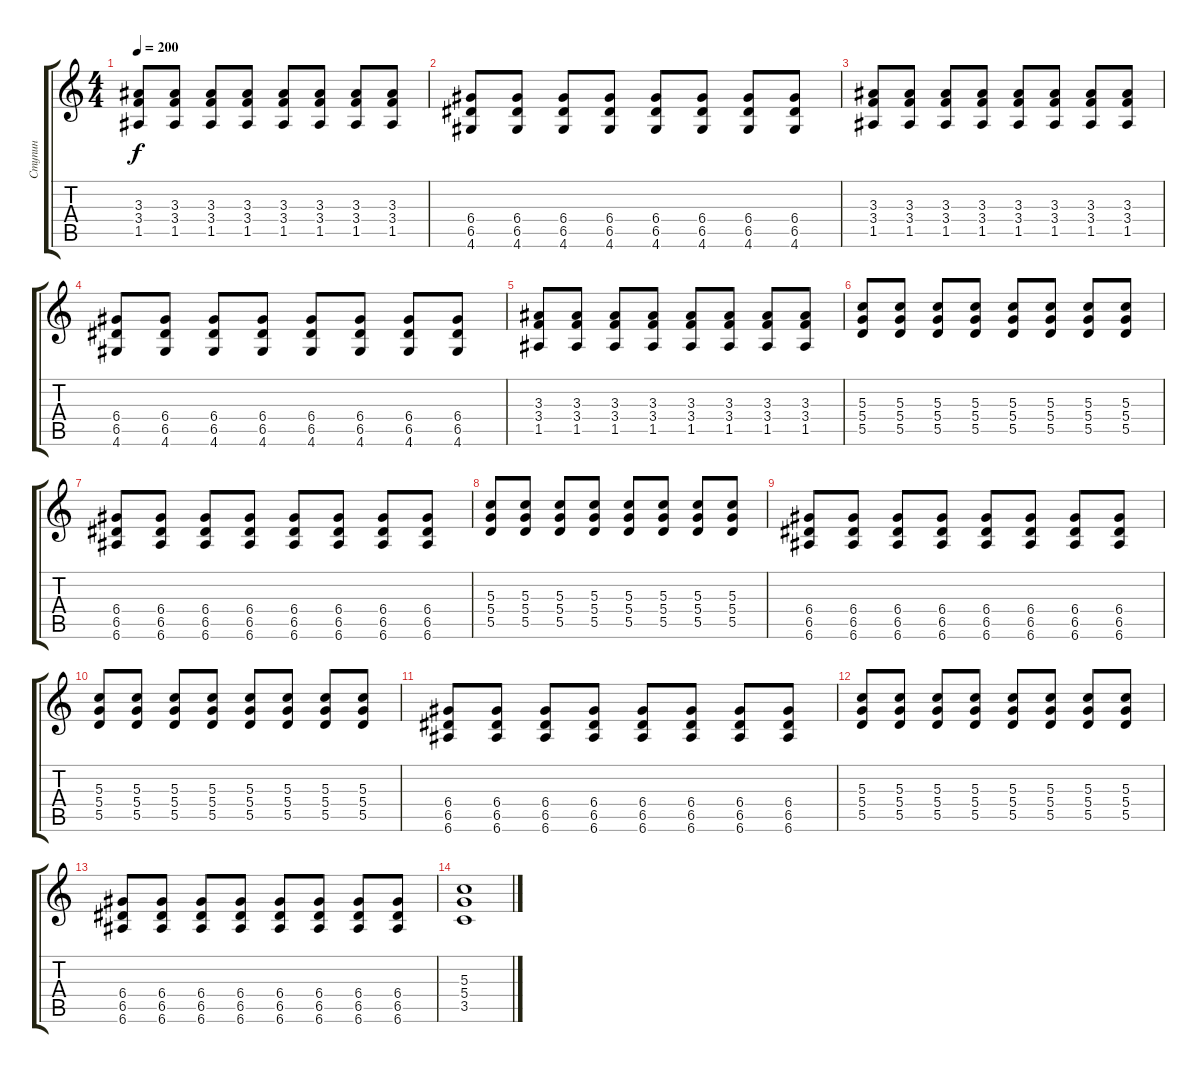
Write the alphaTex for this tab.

\track ("Ступин" "Ступин") {instrument overdrivenguitar}
\staff {score tabs}
\tuning (E4 B3 G3 D3 A2 E2) {hide}
\ts (4 4)
\tempo 200
\clef g2
\ks c
(3.3 3.4 1.5).8{dy f} (3.3 3.4 1.5).8 (3.3 3.4 1.5).8 (3.3 3.4 1.5).8 (3.3 3.4 1.5).8 (3.3 3.4 1.5).8 (3.3 3.4 1.5).8 (3.3 3.4 1.5).8 |
(6.4 6.5 4.6).8 (6.4 6.5 4.6).8 (6.4 6.5 4.6).8 (6.4 6.5 4.6).8 (6.4 6.5 4.6).8 (6.4 6.5 4.6).8 (6.4 6.5 4.6).8 (6.4 6.5 4.6).8 |
(3.3 3.4 1.5).8 (3.3 3.4 1.5).8 (3.3 3.4 1.5).8 (3.3 3.4 1.5).8 (3.3 3.4 1.5).8 (3.3 3.4 1.5).8 (3.3 3.4 1.5).8 (3.3 3.4 1.5).8 |
(6.4 6.5 4.6).8 (6.4 6.5 4.6).8 (6.4 6.5 4.6).8 (6.4 6.5 4.6).8 (6.4 6.5 4.6).8 (6.4 6.5 4.6).8 (6.4 6.5 4.6).8 (6.4 6.5 4.6).8 |
(3.3 3.4 1.5).8 (3.3 3.4 1.5).8 (3.3 3.4 1.5).8 (3.3 3.4 1.5).8 (3.3 3.4 1.5).8 (3.3 3.4 1.5).8 (3.3 3.4 1.5).8 (3.3 3.4 1.5).8 |
(5.3 5.4 5.5).8 (5.3 5.4 5.5).8 (5.3 5.4 5.5).8 (5.3 5.4 5.5).8 (5.3 5.4 5.5).8 (5.3 5.4 5.5).8 (5.3 5.4 5.5).8 (5.3 5.4 5.5).8 |
(6.4 6.5 6.6).8 (6.4 6.5 6.6).8 (6.4 6.5 6.6).8 (6.4 6.5 6.6).8 (6.4 6.5 6.6).8 (6.4 6.5 6.6).8 (6.4 6.5 6.6).8 (6.4 6.5 6.6).8 |
(5.3 5.4 5.5).8 (5.3 5.4 5.5).8 (5.3 5.4 5.5).8 (5.3 5.4 5.5).8 (5.3 5.4 5.5).8 (5.3 5.4 5.5).8 (5.3 5.4 5.5).8 (5.3 5.4 5.5).8 |
(6.4 6.5 6.6).8 (6.4 6.5 6.6).8 (6.4 6.5 6.6).8 (6.4 6.5 6.6).8 (6.4 6.5 6.6).8 (6.4 6.5 6.6).8 (6.4 6.5 6.6).8 (6.4 6.5 6.6).8 |
(5.3 5.4 5.5).8 (5.3 5.4 5.5).8 (5.3 5.4 5.5).8 (5.3 5.4 5.5).8 (5.3 5.4 5.5).8 (5.3 5.4 5.5).8 (5.3 5.4 5.5).8 (5.3 5.4 5.5).8 |
(6.4 6.5 6.6).8 (6.4 6.5 6.6).8 (6.4 6.5 6.6).8 (6.4 6.5 6.6).8 (6.4 6.5 6.6).8 (6.4 6.5 6.6).8 (6.4 6.5 6.6).8 (6.4 6.5 6.6).8 |
(5.3 5.4 5.5).8 (5.3 5.4 5.5).8 (5.3 5.4 5.5).8 (5.3 5.4 5.5).8 (5.3 5.4 5.5).8 (5.3 5.4 5.5).8 (5.3 5.4 5.5).8 (5.3 5.4 5.5).8 |
(6.4 6.5 6.6).8 (6.4 6.5 6.6).8 (6.4 6.5 6.6).8 (6.4 6.5 6.6).8 (6.4 6.5 6.6).8 (6.4 6.5 6.6).8 (6.4 6.5 6.6).8 (6.4 6.5 6.6).8 |
(5.3 5.4 3.5).1
